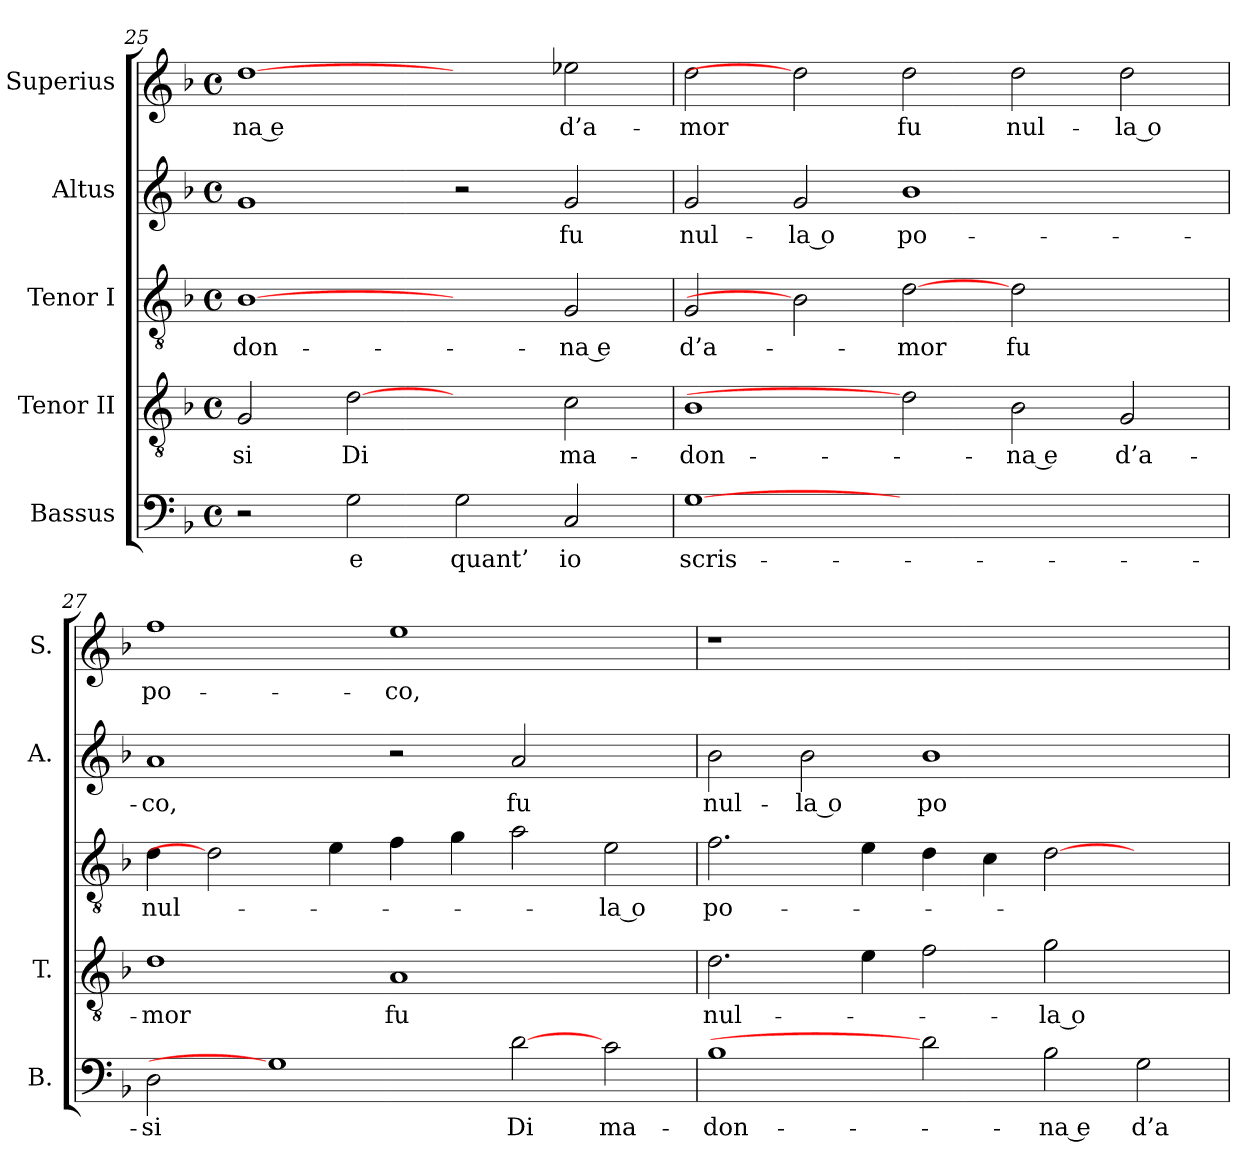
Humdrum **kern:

**kern	**text	**kern	**text	**kern	**text	**kern	**text	**kern	**text
*part5	*part5	*part4	*part4	*part3	*part3	*part2	*part2	*part1	*part1
*staff5	*staff5	*staff4	*staff4	*staff3	*staff3	*staff2	*staff2	*staff1	*staff1
*I"Bassus	*	*I"Tenor II	*	*I"Tenor I	*	*I"Altus	*	*I"Superius	*
*I'B.	*	*I'T.	*	*	*	*I'A.	*	*I'S.	*
!!LO:LB:g=z
*clefF4	*	*clefGv2	*	*clefGv2	*	*clefG2	*	*clefG2	*
*	*	*ITrd7c12	*	*	*	*	*	*	*
*k[b-]	*	*k[b-]	*	*k[b-]	*	*k[b-]	*	*k[b-]	*
*F:	*	*F:	*	*F:	*	*F:	*	*F:	*
*M4/4	*	*M4/4	*	*M4/4	*	*M4/4	*	*M4/4	*
*met(c)	*	*met(c)	*	*met(c)	*	*met(c)	*	*met(c)	*
=25	=25	=25	=25	=25	=25	=25	=25	=25	=25
!	!	!	!LO:LY:b:color=#000000	!	!	!	!	!	!
!	!	!	!	!	!LO:LY:b:color=#000000	!	!	!	!
!	!	!	!	!	!	!	!	!	!LO:LY:b:color=#000000
2r	.	2GGi/	-si	[1B-i	-don-	1gi	.	[1ddi	-na e
!	!LO:LY:b:color=#000000	!	!	!	!	!	!	!	!
!	!	!	!LO:LY:b:color=#000000	!	!	!	!	!	!
2Gi\	e	[2Di	Di	.	.	.	.	.	.
!	!LO:LY:b:color=#000000	!	!	!	!	!	!	!	!
2Gi\	quant’	2ryy	.	2ryy	.	2r	.	2ryy	.
!	!LO:LY:b:color=#000000	!	!	!	!	!	!	!	!
!	!	!	!LO:LY:b:color=#000000	!	!	!	!	!	!
!	!	!	!	!	!LO:LY:b:color=#000000	!	!	!	!
!	!	!	!	!	!	!	!LO:LY:b:color=#000000	!	!
!	!	!	!	!	!	!	!	!	!LO:LY:b:color=#000000
2Ci/	io	2Ci\	ma-	2Gi/	-na e	2gi/	fu	2ee-Xi\	d’a-
=26	=26	=26	=26	=26	=26	=26	=26	=26	=26
!	!LO:LY:b:color=#000000	!	!	!	!	!	!	!	!
!	!	!	!LO:LY:b:color=#000000	!	!	!	!	!	!
!	!	!	!	!	!LO:LY:b:color=#000000	!	!	!	!
!	!	!	!	!	!	!	!LO:LY:b:color=#000000	!	!
!	!	!	!	!	!	!	!	!	!LO:LY:b:color=#000000
[1Gi	scris-	1BB-i	-don-	2Gi/	d’a-	2gi/	nul-	2ddi\	-mor
!	!	!	!	!	!	!	!LO:LY:b:color=#000000	!	!
.	.	.	.	2B-i]	.	2gi/	-la o	2ddi]	.
!	!	!	!	!	!LO:LY:b:color=#000000	!	!	!	!
!	!	!	!	!	!	!	!LO:LY:b:color=#000000	!	!
!	!	!	!	!	!	!	!	!	!LO:LY:b:color=#000000
1.ryy	.	2Di]	.	[2di	-mor	1b-i	po-	2ddi\	fu
!	!	!	!LO:LY:b:color=#000000	!	!	!	!	!	!
!	!	!	!	!	!LO:LY:b:color=#000000	!	!	!	!
!	!	!	!	!	!	!	!	!	!LO:LY:b:color=#000000
.	.	2BB-i\	-na e	2di\	fu	.	.	2ddi\	nul-
!	!	!	!LO:LY:b:color=#000000	!	!	!	!	!	!
!	!	!	!	!	!	!	!	!	!LO:LY:b:color=#000000
.	.	2GGi/	d’a-	2ryy	.	2ryy	.	2ddi\	-la o
=27	=27	=27	=27	=27	=27	=27	=27	=27	=27
!	!LO:LY:b:color=#000000	!	!	!	!	!	!	!	!
!	!	!	!LO:LY:b:color=#000000	!	!	!	!	!	!
!	!	!	!	!	!LO:LY:b:color=#000000	!	!	!	!
!	!	!	!	!	!	!	!LO:LY:b:color=#000000	!	!
!	!	!	!	!	!	!	!	!	!LO:LY:b:color=#000000
2Di\	-si	1Di	-mor	4di\	nul-	1ai	-co,	1ffi	po-
.	.	.	.	2di]	.	.	.	.	.
1Gi]	.	.	.	.	.	.	.	.	.
.	.	.	.	4ei\	.	.	.	.	.
!	!	!	!LO:LY:b:color=#000000	!	!	!	!	!	!
!	!	!	!	!	!	!	!	!	!LO:LY:b:color=#000000
.	.	1AAi	fu	4fi\	.	2r	.	1eei	-co,
.	.	.	.	4gi\	.	.	.	.	.
!	!LO:LY:b:color=#000000	!	!	!	!	!	!	!	!
!	!	!	!	!	!	!	!LO:LY:b:color=#000000	!	!
[2di	Di	.	.	2ai\	.	2ai/	fu	.	.
!	!LO:LY:b:color=#000000	!	!	!	!	!	!	!	!
!	!	!	!	!	!LO:LY:b:color=#000000	!	!	!	!
2ci\	ma-	2ryy	.	2ei\	-la o	2ryy	.	2ryy	.
=28	=28	=28	=28	=28	=28	=28	=28	=28	=28
!	!LO:LY:b:color=#000000	!	!	!	!	!	!	!	!
!	!	!	!LO:LY:b:color=#000000	!	!	!	!	!	!
!	!	!	!	!	!LO:LY:b:color=#000000	!	!	!	!
!	!	!	!	!	!	!	!LO:LY:b:color=#000000	!LO:N:vis=1	!
1B-i	-don-	2.Di\	nul-	2.fi\	po-	2b-i\	nul-	1r	.
!	!	!	!	!	!	!	!LO:LY:b:color=#000000	!	!
.	.	.	.	.	.	2b-i\	-la o	.	.
.	.	4Ei\	.	4ei\	.	.	.	.	.
!	!	!	!	!	!	!	!LO:LY:b:color=#000000	!	!
2di]	.	2Fi\	.	4di\	.	1b-i	po-	1.ryy	.
.	.	.	.	4ci\	.	.	.	.	.
!	!LO:LY:b:color=#000000	!	!	!	!	!	!	!	!
!	!	!	!LO:LY:b:color=#000000	!	!	!	!	!	!
2B-i\	-na e	2Gi\	-la o	[>2di\	.	.	.	.	.
!	!LO:LY:b:color=#000000	!	!	!	!	!	!	!	!
2Gi\	d’a-	2ryy	.	2ryy	.	2ryy	.	.	.
=	=	=	=	=	=	=	=	=	=
*-	*-	*-	*-	*-	*-	*-	*-	*-	*-
